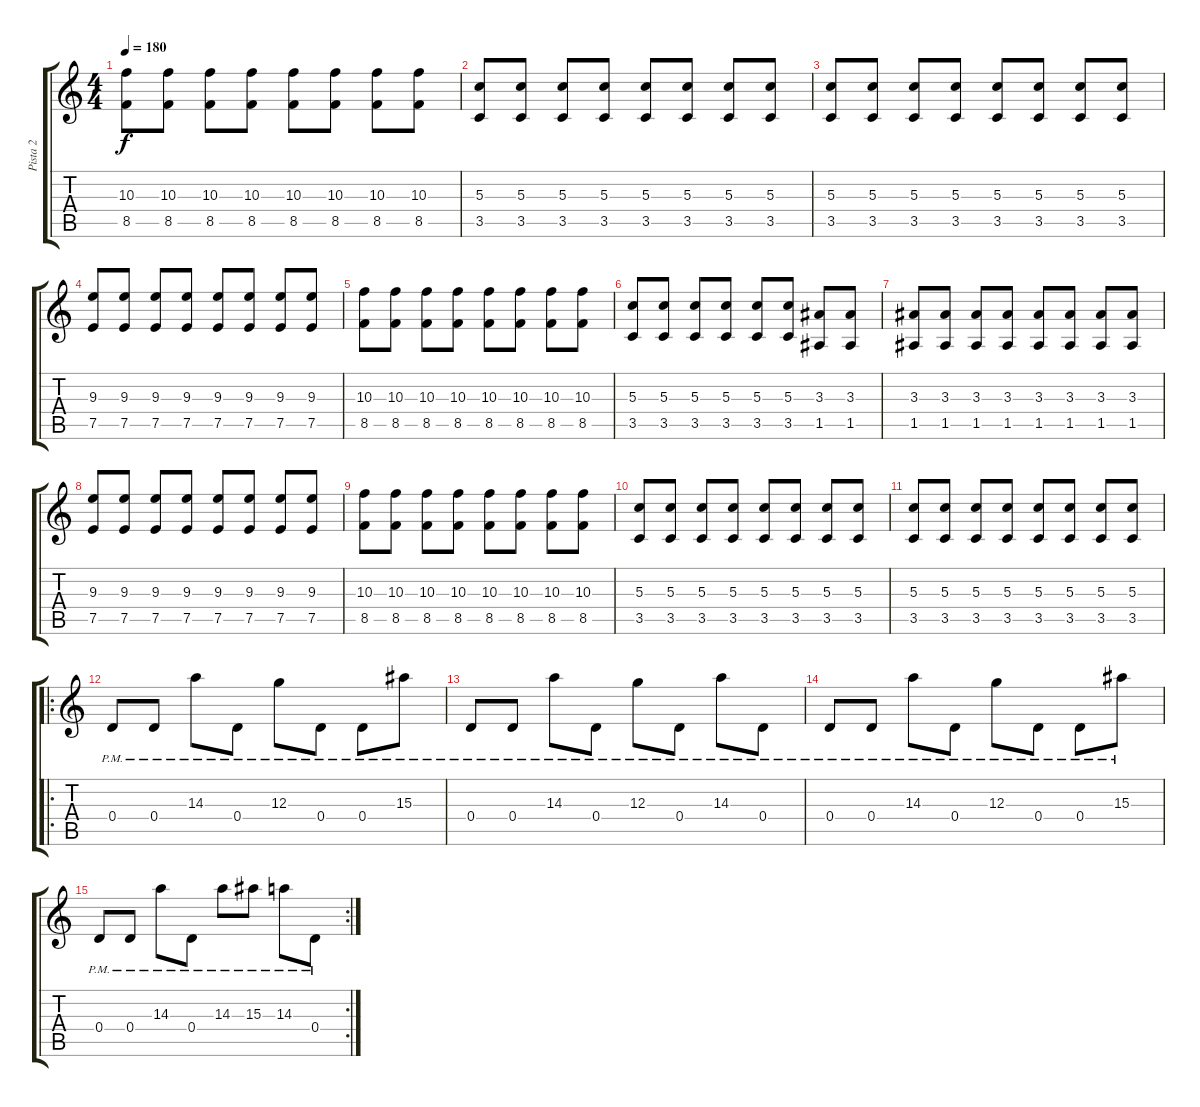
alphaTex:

\track ("Pista 2" "Pista 2") {instrument overdrivenguitar}
\staff {score tabs}
\tuning (E4 B3 G3 D3 A2 E2) {hide}
\ts (4 4)
\tempo 180
\clef g2
\ks c
(10.3 8.5).8{dy f} (10.3 8.5).8 (10.3 8.5).8 (10.3 8.5).8 (10.3 8.5).8 (10.3 8.5).8 (10.3 8.5).8 (10.3 8.5).8 |
(5.3 3.5).8 (5.3 3.5).8 (5.3 3.5).8 (5.3 3.5).8 (5.3 3.5).8 (5.3 3.5).8 (5.3 3.5).8 (5.3 3.5).8 |
(5.3 3.5).8 (5.3 3.5).8 (5.3 3.5).8 (5.3 3.5).8 (5.3 3.5).8 (5.3 3.5).8 (5.3 3.5).8 (5.3 3.5).8 |
(9.3 7.5).8 (9.3 7.5).8 (9.3 7.5).8 (9.3 7.5).8 (9.3 7.5).8 (9.3 7.5).8 (9.3 7.5).8 (9.3 7.5).8 |
(10.3 8.5).8 (10.3 8.5).8 (10.3 8.5).8 (10.3 8.5).8 (10.3 8.5).8 (10.3 8.5).8 (10.3 8.5).8 (10.3 8.5).8 |
(5.3 3.5).8 (5.3 3.5).8 (5.3 3.5).8 (5.3 3.5).8 (5.3 3.5).8 (5.3 3.5).8 (3.3 1.5).8 (3.3 1.5).8 |
(3.3 1.5).8 (3.3 1.5).8 (3.3 1.5).8 (3.3 1.5).8 (3.3 1.5).8 (3.3 1.5).8 (3.3 1.5).8 (3.3 1.5).8 |
(9.3 7.5).8 (9.3 7.5).8 (9.3 7.5).8 (9.3 7.5).8 (9.3 7.5).8 (9.3 7.5).8 (9.3 7.5).8 (9.3 7.5).8 |
(10.3 8.5).8 (10.3 8.5).8 (10.3 8.5).8 (10.3 8.5).8 (10.3 8.5).8 (10.3 8.5).8 (10.3 8.5).8 (10.3 8.5).8 |
(5.3 3.5).8 (5.3 3.5).8 (5.3 3.5).8 (5.3 3.5).8 (5.3 3.5).8 (5.3 3.5).8 (5.3 3.5).8 (5.3 3.5).8 |
(5.3 3.5).8 (5.3 3.5).8 (5.3 3.5).8 (5.3 3.5).8 (5.3 3.5).8 (5.3 3.5).8 (5.3 3.5).8 (5.3 3.5).8 |
\ro
0.4{pm}.8 0.4{pm}.8 14.3{pm}.8 0.4{pm}.8 12.3{pm}.8 0.4{pm}.8 0.4{pm}.8 15.3{pm}.8 |
0.4{pm}.8 0.4{pm}.8 14.3{pm}.8 0.4{pm}.8 12.3{pm}.8 0.4{pm}.8 14.3{pm}.8 0.4{pm}.8 |
0.4{pm}.8 0.4{pm}.8 14.3{pm}.8 0.4{pm}.8 12.3{pm}.8 0.4{pm}.8 0.4{pm}.8 15.3{pm}.8 |
\rc 2
0.4{pm}.8 0.4{pm}.8 14.3{pm}.8 0.4{pm}.8 14.3{pm}.8 15.3{pm}.8 14.3{pm}.8 0.4{pm}.8
